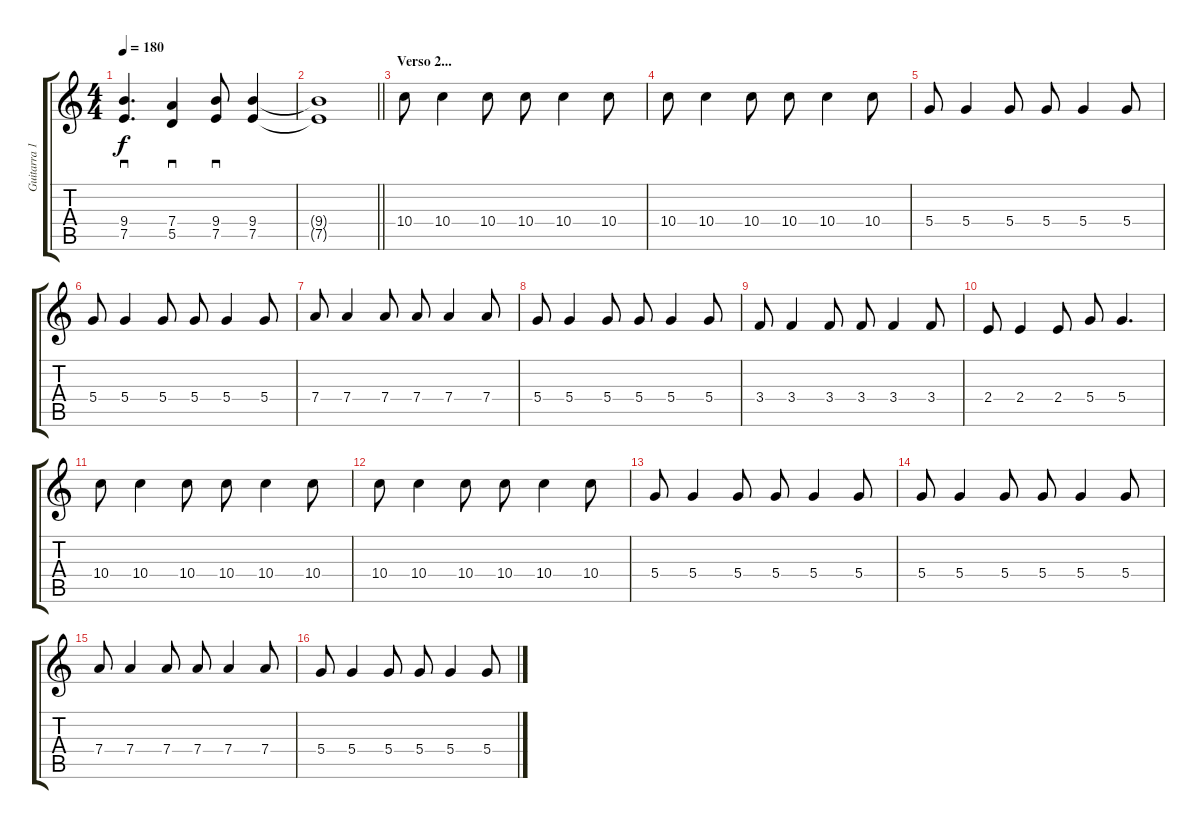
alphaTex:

\track ("Guitarra 1" "Guitarra 1") {instrument distortionguitar}
\staff {score tabs}
\tuning (E4 B3 G3 D3 A2 E2) {hide}
\ts (4 4)
\tempo 180
\clef g2
\ks c
(9.4 7.5).4{d sd dy f} (7.4 5.5).4{sd} (9.4 7.5).8{sd} (9.4 7.5).4 |
\barLineRight lightlight
(9.4{t} 7.5{t}).1 |
\section ("" "Verso 2...")
10.4.8 10.4.4 10.4.8 10.4.8 10.4.4 10.4.8 |
10.4.8 10.4.4 10.4.8 10.4.8 10.4.4 10.4.8 |
5.4.8 5.4.4 5.4.8 5.4.8 5.4.4 5.4.8 |
5.4.8 5.4.4 5.4.8 5.4.8 5.4.4 5.4.8 |
7.4.8 7.4.4 7.4.8 7.4.8 7.4.4 7.4.8 |
5.4.8 5.4.4 5.4.8 5.4.8 5.4.4 5.4.8 |
3.4.8 3.4.4 3.4.8 3.4.8 3.4.4 3.4.8 |
2.4.8{volume 16} 2.4.4 2.4.8 5.4.8 5.4.4{d} |
10.4.8{volume 13} 10.4.4 10.4.8 10.4.8 10.4.4 10.4.8 |
10.4.8 10.4.4 10.4.8 10.4.8 10.4.4 10.4.8 |
5.4.8 5.4.4 5.4.8 5.4.8 5.4.4 5.4.8 |
5.4.8 5.4.4 5.4.8 5.4.8 5.4.4 5.4.8 |
7.4.8 7.4.4 7.4.8 7.4.8 7.4.4 7.4.8 |
5.4.8 5.4.4 5.4.8 5.4.8 5.4.4 5.4.8
